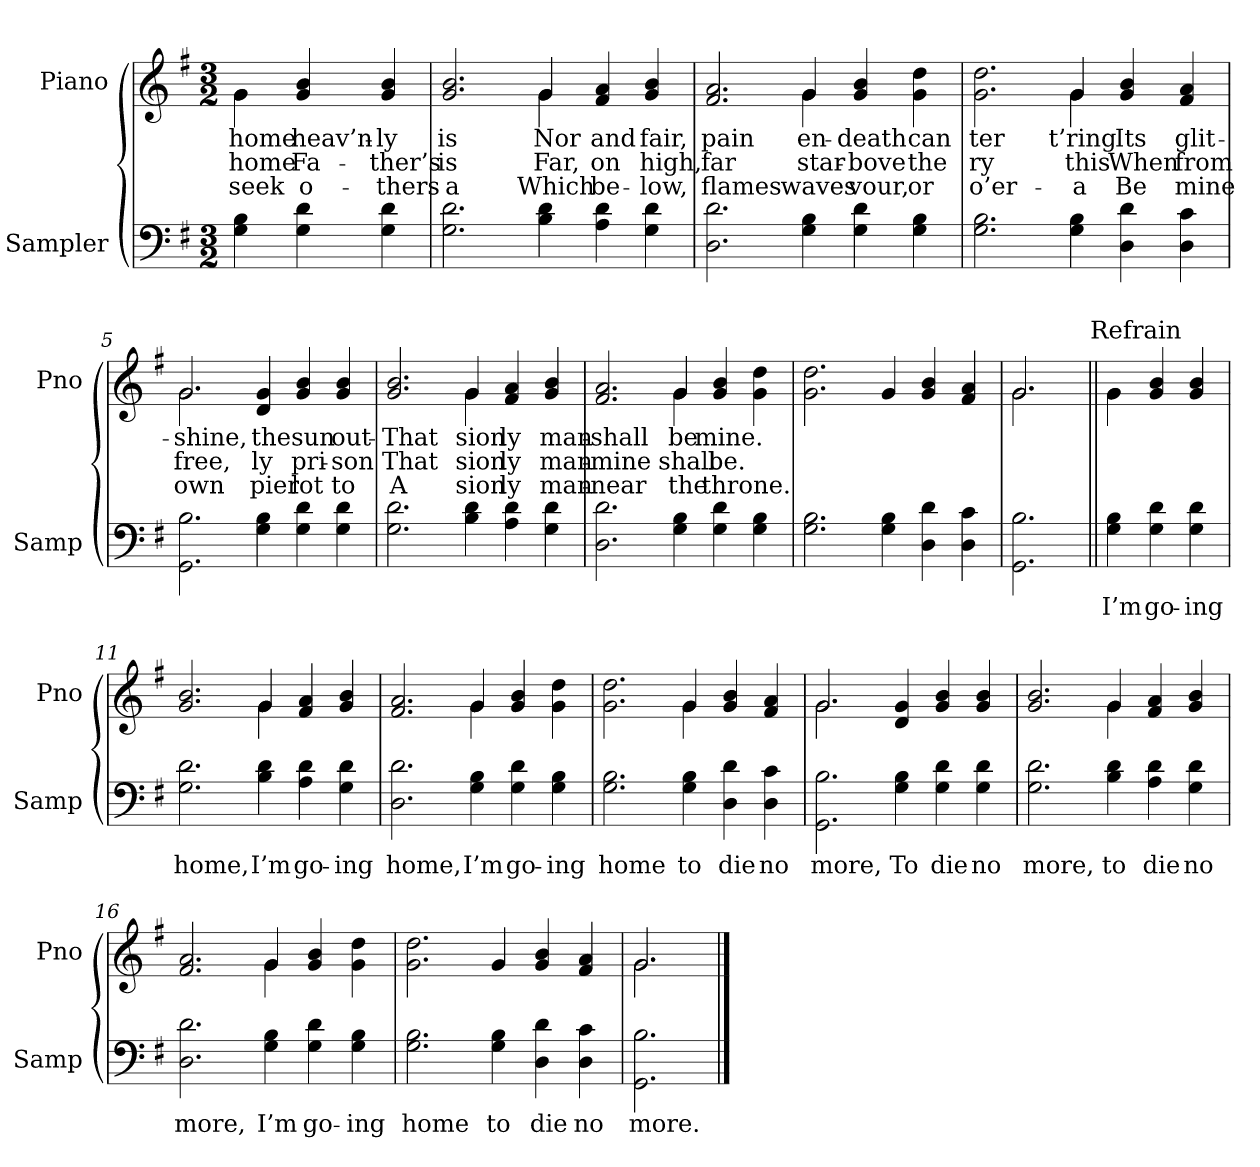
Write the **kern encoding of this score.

**kern	**text	**kern	**text	**text	**text
*part2	*part2	*part1	*part1	*part1	*part1
*staff2	*staff2	*staff1	*staff1	*staff1	*staff1
*I"Sampler	*	*I"Piano	*	*	*
*I'Samp	*	*I'Pno	*	*	*
*clefF4	*	*clefG2	*	*	*
*k[f#]	*	*k[f#]	*	*	*
*G:	*	*G:	*	*	*
*M3/2	*	*M3/2	*	*	*
=1	=1	=1	=1	=1	=1
*	*	*^	*	*	*
4G 4B	.	4g\	4g	home	home	seek
4G 4d	.	4g 4b	2ryy	heav’n-	Fa-	o-
4G 4d	.	4g 4b	.	-ly	-ther’s	-thers
=2	=2	=2	=2	=2	=2	=2
2.G 2.d	.	2.g 2.b	2.ryy	is	is	a
4B 4d	.	4g/	4g	Nor	Far,	Which
4A 4d	.	4f# 4a	2ryy	and	on	be-
4G 4d	.	4g 4b	.	fair,	high,	-low,
=3	=3	=3	=3	=3	=3	=3
2.D 2.d	.	2.f# 2.a	2.ryy	pain	far	flames
4G 4B	.	4g/	4g	en-	star-	waves
4G 4d	.	4g 4b	2ryy	death	-bove	-vour,
4G 4B	.	4g 4dd	.	can	the	or
=4	=4	=4	=4	=4	=4	=4
2.G 2.B	.	2.g 2.dd	2.ryy	-ter	-ry	o’er-
4G 4B	.	4g/	4g	-t’ring	this	a
4D 4d	.	4g 4b	2ryy	Its	When	Be
4D 4c	.	4f# 4a	.	glit-	from	mine
=5	=5	=5	=5	=5	=5	=5
2.GG 2.B	.	2.g/	2.g	-shine,	free,	own
4G 4B	.	4d 4g	2.ryy	the	-ly	-pier
4G 4d	.	4g 4b	.	sun	pri-	lot
4G 4d	.	4g 4b	.	out-	-son	to
=6	=6	=6	=6	=6	=6	=6
2.G 2.d	.	2.g 2.b	2.ryy	That	That	A
4B 4d	.	4g/	4g	-sion	-sion	-sion
4A 4d	.	4f# 4a	2ryy	-ly	-ly	-ly
4G 4d	.	4g 4b	.	man-	man-	man-
=7	=7	=7	=7	=7	=7	=7
2.D 2.d	.	2.f# 2.a	2.ryy	shall	mine	near
4G 4B	.	4g/	4g	be	shall	the
4G 4d	.	4g 4b	2ryy	mine.	be.	throne.
4G 4B	.	4g 4dd	.	.	.	.
*	*	*v	*v	*	*	*
=8	=8	=8	=8	=8	=8
2.G 2.B	.	2.g 2.dd	.	.	.
4G 4B	.	4g	.	.	.
4D 4d	.	4g 4b	.	.	.
4D 4c	.	4f# 4a	.	.	.
=9	=9	=9	=9	=9	=9
*	*	*^	*	*	*
2.GG 2.B	.	2.g/	2.g	.	.	.
!	!	!	!LO:TX:t=Refrain	!	!	!
=10||	=10||	=10||	=10||	=10||	=10||	=10||
4G 4B	I’m	4g\	4g	.	.	.
4G 4d	go-	4g 4b	2ryy	.	.	.
4G 4d	-ing	4g 4b	.	.	.	.
=11	=11	=11	=11	=11	=11	=11
2.G 2.d	home,	2.g 2.b	2.ryy	.	.	.
4B 4d	I’m	4g/	4g	.	.	.
4A 4d	go-	4f# 4a	2ryy	.	.	.
4G 4d	-ing	4g 4b	.	.	.	.
=12	=12	=12	=12	=12	=12	=12
2.D 2.d	home,	2.f# 2.a	2.ryy	.	.	.
4G 4B	I’m	4g/	4g	.	.	.
4G 4d	go-	4g 4b	2ryy	.	.	.
4G 4B	-ing	4g 4dd	.	.	.	.
=13	=13	=13	=13	=13	=13	=13
2.G 2.B	home	2.g 2.dd	2.ryy	.	.	.
4G 4B	to	4g/	4g	.	.	.
4D 4d	die	4g 4b	2ryy	.	.	.
4D 4c	no	4f# 4a	.	.	.	.
=14	=14	=14	=14	=14	=14	=14
2.GG 2.B	more,	2.g/	2.g	.	.	.
4G 4B	To	4d 4g	2.ryy	.	.	.
4G 4d	die	4g 4b	.	.	.	.
4G 4d	no	4g 4b	.	.	.	.
=15	=15	=15	=15	=15	=15	=15
2.G 2.d	more,	2.g 2.b	2.ryy	.	.	.
4B 4d	to	4g/	4g	.	.	.
4A 4d	die	4f# 4a	2ryy	.	.	.
4G 4d	no	4g 4b	.	.	.	.
=16	=16	=16	=16	=16	=16	=16
2.D 2.d	more,	2.f# 2.a	2.ryy	.	.	.
4G 4B	I’m	4g/	4g	.	.	.
4G 4d	go-	4g 4b	2ryy	.	.	.
4G 4B	-ing	4g 4dd	.	.	.	.
*	*	*v	*v	*	*	*
=17	=17	=17	=17	=17	=17
2.G 2.B	home	2.g 2.dd	.	.	.
4G 4B	to	4g	.	.	.
4D 4d	die	4g 4b	.	.	.
4D 4c	no	4f# 4a	.	.	.
=18	=18	=18	=18	=18	=18
*	*	*^	*	*	*
2.GG 2.B	more.	2.g/	2.g	.	.	.
*	*	*v	*v	*	*	*
==	==	==	==	==	==
*-	*-	*-	*-	*-	*-
